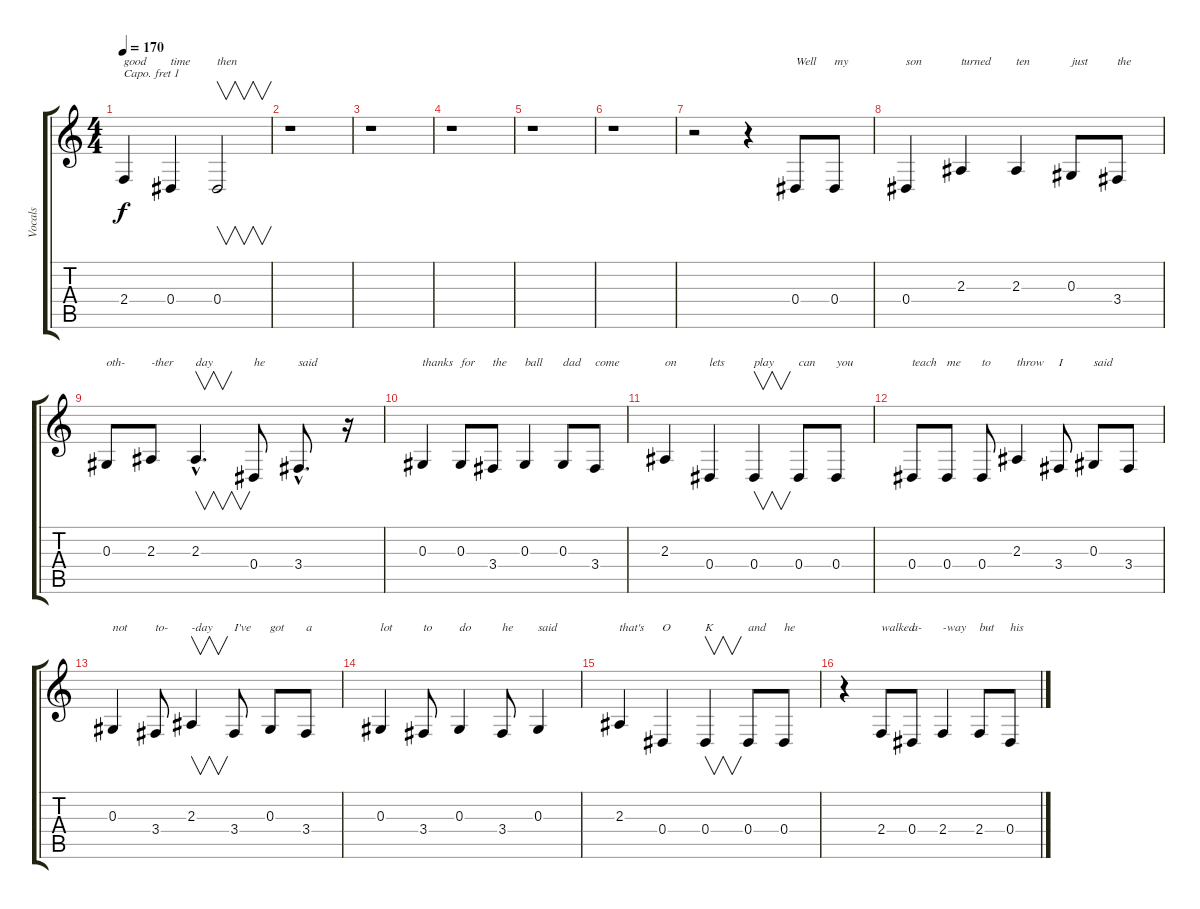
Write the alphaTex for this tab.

\track ("Vocals" "Vocals") {instrument voiceoohs}
\staff {score tabs}
\capo 1
\tuning (E4 B3 G3 D3 A2 E2) {hide}
\ts (4 4)
\tempo 170
\clef g2
\ks c
2.4.4{txt "good" dy f} 0.4.4{txt "time"} 0.4.2{v txt "then"} |
r.1 |
r.1 |
r.1 |
r.1 |
r.1 |
r.2 r.4 0.4.8{txt "Well"} 0.4.8{txt "my"} |
0.4.4{txt "son"} 2.3.4{txt "turned"} 2.3.4{txt "ten"} 0.3.8{txt "just"} 3.4.8{txt "the"} |
0.3.8{txt "oth-"} 2.3.8{txt "-ther"} 2.3{hac}.4{v d txt "day"} 0.4.8{txt "he"} 3.4{hac}.8{d txt "said"} r.16 |
0.3.4{txt "thanks"} 0.3.8{txt "for"} 3.4.8{txt "the"} 0.3.4{txt "ball"} 0.3.8{txt "dad"} 3.4.8{txt "come"} |
2.3.4{txt "on"} 0.4.4{txt "lets"} 0.4.4{v txt "play"} 0.4.8{txt "can"} 0.4.8{txt "you"} |
0.4.8{txt "teach"} 0.4.8{txt "me"} 0.4.8{txt "to"} 2.3.4{txt "throw"} 3.4.8{txt "I"} 0.3.8{txt "said"} 3.4.8 |
0.3.4{txt "not"} 3.4.8{txt "to-"} 2.3.4{v txt "-day"} 3.4.8{txt "I've"} 0.3.8{txt "got"} 3.4.8{txt "a"} |
0.3.4{txt "lot"} 3.4.8{txt "to"} 0.3.4{txt "do"} 3.4.8{txt "he"} 0.3.4{txt "said"} |
2.3.4{txt "that's"} 0.4.4{txt "O"} 0.4.4{v txt "K"} 0.4.8{txt "and"} 0.4.8{txt "he"} |
r.4 2.4.8{txt "walked"} 0.4.8{txt "a-"} 2.4.4{txt "-way"} 2.4.8{txt "but"} 0.4.8{txt "his"}
